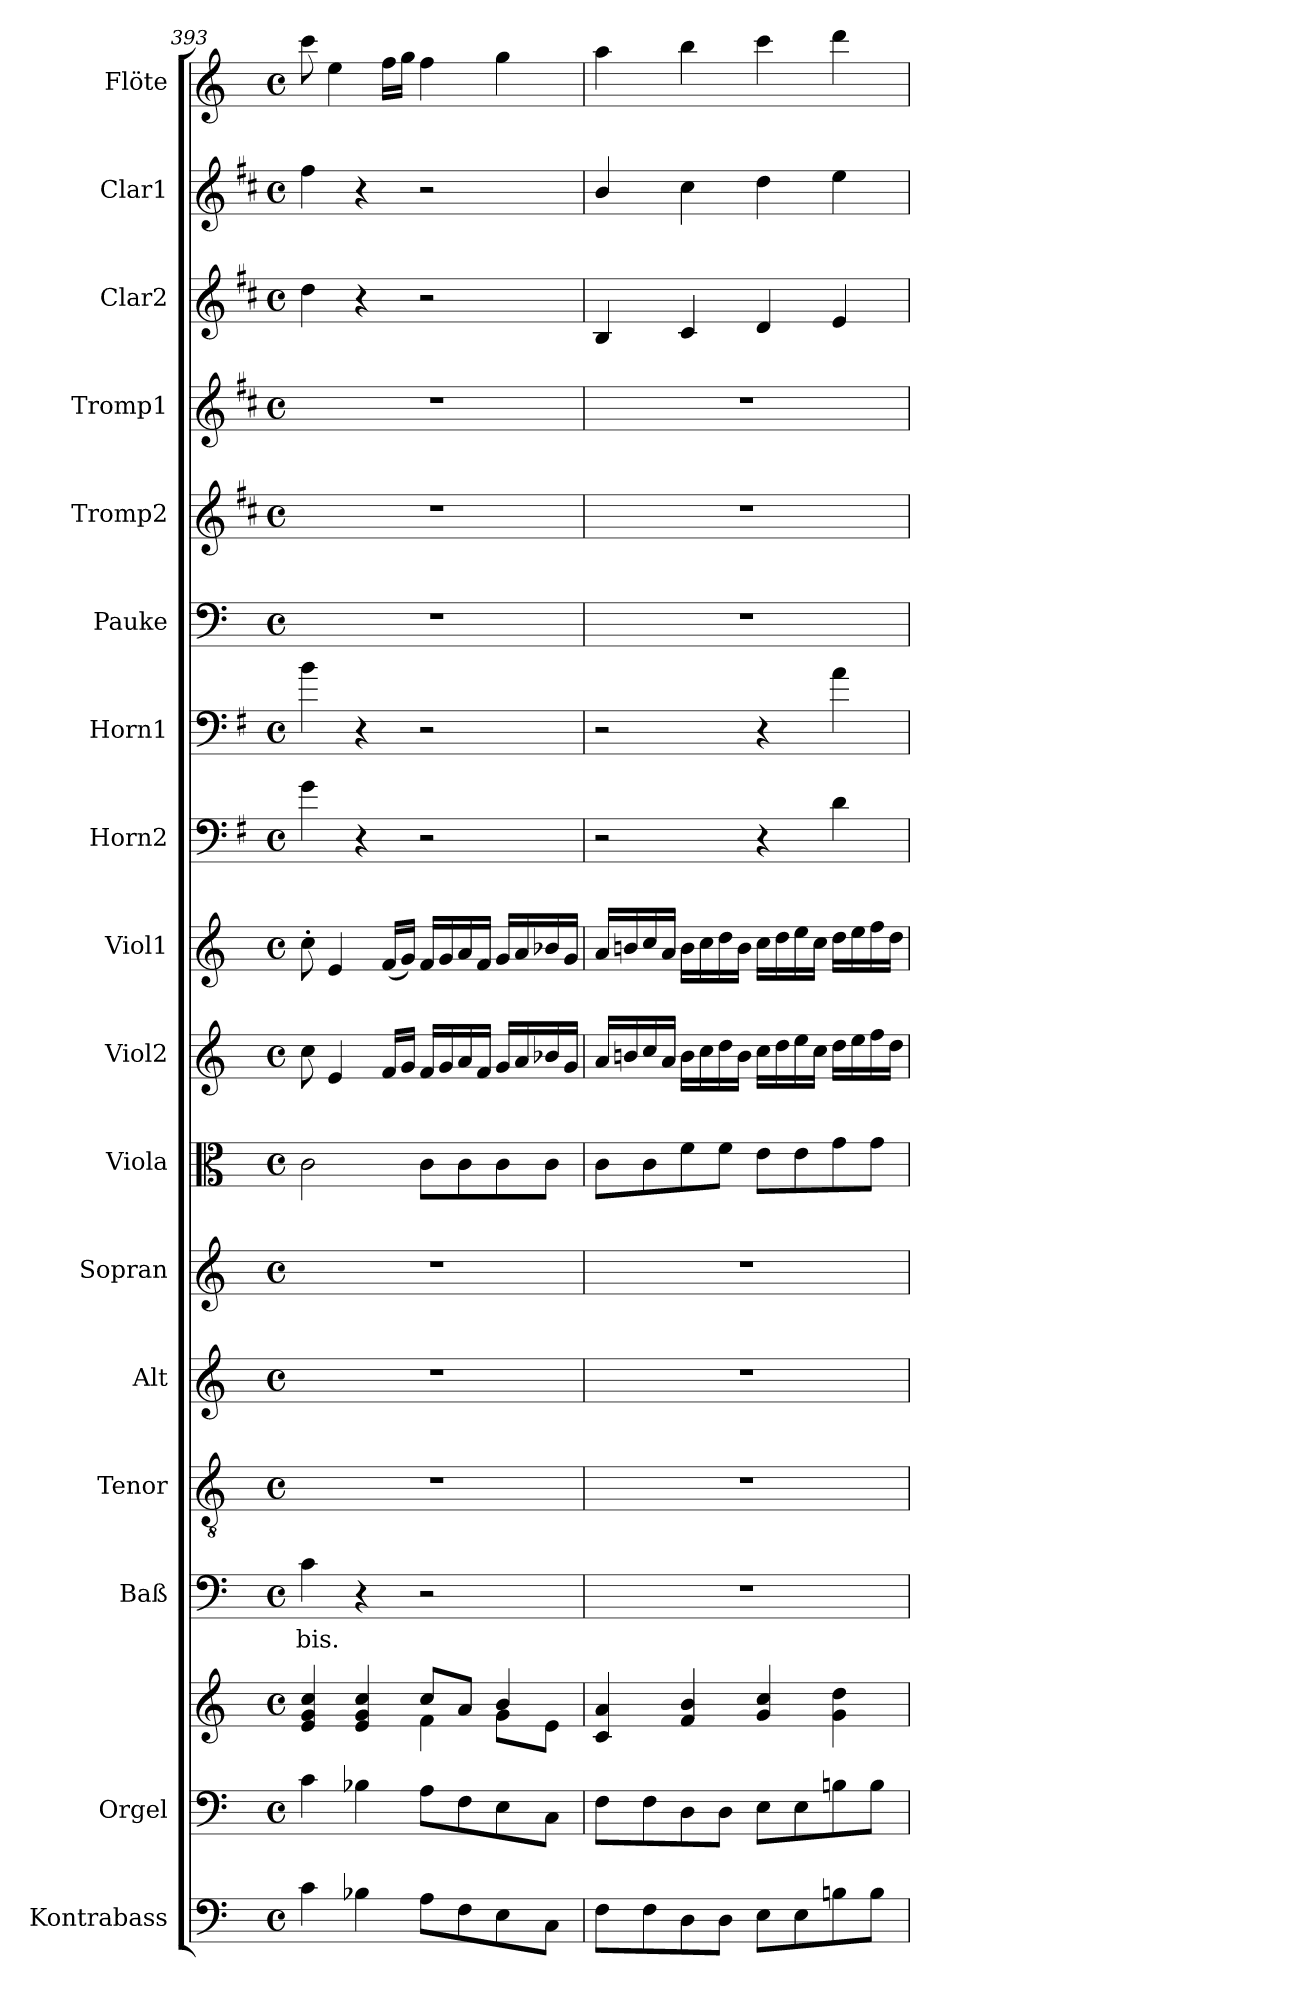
**kern	**kern	**kern	**kern	**text	**kern	**kern	**kern	**kern	**kern	**kern	**kern	**kern	**kern	**kern	**kern	**kern	**kern	**kern
*part17	*part16	*part16	*part15	*part15	*part14	*part13	*part12	*part11	*part10	*part9	*part8	*part7	*part6	*part5	*part4	*part3	*part2	*part1
*staff18	*staff17	*staff16	*staff15	*staff15	*staff14	*staff13	*staff12	*staff11	*staff10	*staff9	*staff8	*staff7	*staff6	*staff5	*staff4	*staff3	*staff2	*staff1
*I"Kontrabass	*I"Orgel	*	*I"Baß	*	*I"Tenor	*I"Alt	*I"Sopran	*I"Viola	*I"Viol2	*I"Viol1	*I"Horn2	*I"Horn1	*I"Pauke	*I"Tromp2	*I"Tromp1	*I"Clar2	*I"Clar1	*I"Flöte
*I'Kb	*	*	*I'B	*	*I'T	*I'A	*I'S	*I'Vla	*I'Vl2	*I'Vl1	*I'Hr2	*I'Hr1	*I'Pk	*I'Tr2	*I'Tr1	*I'Cl2	*I'Cl1	*I'Fl
*clefF4	*clefF4	*clefG2	*clefF4	*	*clefGv2	*clefG2	*clefG2	*clefC3	*clefG2	*clefG2	*clefF4	*clefF4	*clefF4	*clefG2	*clefG2	*clefG2	*clefG2	*clefG2
*ITrd7c12	*	*	*	*	*	*	*	*	*	*	*ITrd4c7	*ITrd4c7	*	*ITrd1c2	*ITrd1c2	*ITrd1c2	*ITrd1c2	*
*k[]	*k[]	*k[]	*k[]	*	*k[]	*k[]	*k[]	*k[]	*k[]	*k[]	*k[]	*k[]	*k[]	*k[]	*k[]	*k[]	*k[]	*k[]
*C:	*C:	*C:	*C:	*	*C:	*C:	*C:	*C:	*C:	*C:	*C:	*C:	*C:	*C:	*C:	*C:	*C:	*C:
*M4/4	*M4/4	*M4/4	*M4/4	*	*M4/4	*M4/4	*M4/4	*M4/4	*M4/4	*M4/4	*M4/4	*M4/4	*M4/4	*M4/4	*M4/4	*M4/4	*M4/4	*M4/4
*met(c)	*met(c)	*met(c)	*met(c)	*	*met(c)	*met(c)	*met(c)	*met(c)	*met(c)	*met(c)	*met(c)	*met(c)	*met(c)	*met(c)	*met(c)	*met(c)	*met(c)	*met(c)
=393	=393	=393	=393	=393	=393	=393	=393	=393	=393	=393	=393	=393	=393	=393	=393	=393	=393	=393
*	*	*^	*	*	*	*	*	*	*	*	*	*	*	*	*	*	*	*
!	!	!	!	!	!LO:LY:b	!	!	!	!	!	!	!	!	!	!	!	!	!	!
4C\	4c\	4e/ 4g/ 4cc/	2ryy	4c\	-bis.	1r	1r	1r	2c\	8cc\	8cc'>\	4c\	4e\	1r	1r	1r	4cc\	4ee\	8ccc\
.	.	.	.	.	.	.	.	.	.	4e/	4e/	.	.	.	.	.	.	.	4ee\
4BB-X\	4B-X\	4e/ 4g/ 4cc/	.	4r	.	.	.	.	.	.	.	4r	4r	.	.	.	4r	4r	.
.	.	.	.	.	.	.	.	.	.	16f/LL	(<16f/LL	.	.	.	.	.	.	.	16ff\LL
.	.	.	.	.	.	.	.	.	.	16g/JJ	16g/JJ)	.	.	.	.	.	.	.	16gg\JJ
8AA\L	8A\L	8cc/L	4f\	2r	.	.	.	.	8c\L	16f/LL	16f/LL	2r	2r	.	.	.	2r	2r	4ff\
.	.	.	.	.	.	.	.	.	.	16g/	16g/	.	.	.	.	.	.	.	.
8FF\	8F\	8a/J	.	.	.	.	.	.	8c\	16a/	16a/	.	.	.	.	.	.	.	.
.	.	.	.	.	.	.	.	.	.	16f/JJ	16f/JJ	.	.	.	.	.	.	.	.
8EE\	8E\	4b/	8g\L	.	.	.	.	.	8c\	16g/LL	16g/LL	.	.	.	.	.	.	.	4gg\
.	.	.	.	.	.	.	.	.	.	16a/	16a/	.	.	.	.	.	.	.	.
8CC\J	8C\J	.	8e\J	.	.	.	.	.	8c\J	16b-X/	16b-X/	.	.	.	.	.	.	.	.
.	.	.	.	.	.	.	.	.	.	16g/JJ	16g/JJ	.	.	.	.	.	.	.	.
*	*	*v	*v	*	*	*	*	*	*	*	*	*	*	*	*	*	*	*	*
=394	=394	=394	=394	=394	=394	=394	=394	=394	=394	=394	=394	=394	=394	=394	=394	=394	=394	=394
8FF\L	8F\L	4c/ 4a/	1r	.	1r	1r	1r	8c\L	16a/LL	16a/LL	2r	2r	1r	1r	1r	4A/	4a/	4aa\
.	.	.	.	.	.	.	.	.	16bn/	16bn/	.	.	.	.	.	.	.	.
8FF\	8F\	.	.	.	.	.	.	8c\	16cc/	16cc/	.	.	.	.	.	.	.	.
.	.	.	.	.	.	.	.	.	16a/JJ	16a/JJ	.	.	.	.	.	.	.	.
8DD\	8D\	4f/ 4b/	.	.	.	.	.	8f\	16b\LL	16b\LL	.	.	.	.	.	4B/	4b\	4bb\
.	.	.	.	.	.	.	.	.	16cc\	16cc\	.	.	.	.	.	.	.	.
8DD\J	8D\J	.	.	.	.	.	.	8f\J	16dd\	16dd\	.	.	.	.	.	.	.	.
.	.	.	.	.	.	.	.	.	16b\JJ	16b\JJ	.	.	.	.	.	.	.	.
8EE\L	8E\L	4g/ 4cc/	.	.	.	.	.	8e\L	16cc\LL	16cc\LL	4r	4r	.	.	.	4c/	4cc\	4ccc\
.	.	.	.	.	.	.	.	.	16dd\	16dd\	.	.	.	.	.	.	.	.
8EE\	8E\	.	.	.	.	.	.	8e\	16ee\	16ee\	.	.	.	.	.	.	.	.
.	.	.	.	.	.	.	.	.	16cc\JJ	16cc\JJ	.	.	.	.	.	.	.	.
8BBn\	8Bn\	4g\ 4dd\	.	.	.	.	.	8g\	16dd\LL	16dd\LL	4G\	4d\	.	.	.	4d/	4dd\	4ddd\
.	.	.	.	.	.	.	.	.	16ee\	16ee\	.	.	.	.	.	.	.	.
8BB\J	8B\J	.	.	.	.	.	.	8g\J	16ff\	16ff\	.	.	.	.	.	.	.	.
.	.	.	.	.	.	.	.	.	16dd\JJ	16dd\JJ	.	.	.	.	.	.	.	.
=	=	=	=	=	=	=	=	=	=	=	=	=	=	=	=	=	=	=
*-	*-	*-	*-	*-	*-	*-	*-	*-	*-	*-	*-	*-	*-	*-	*-	*-	*-	*-
